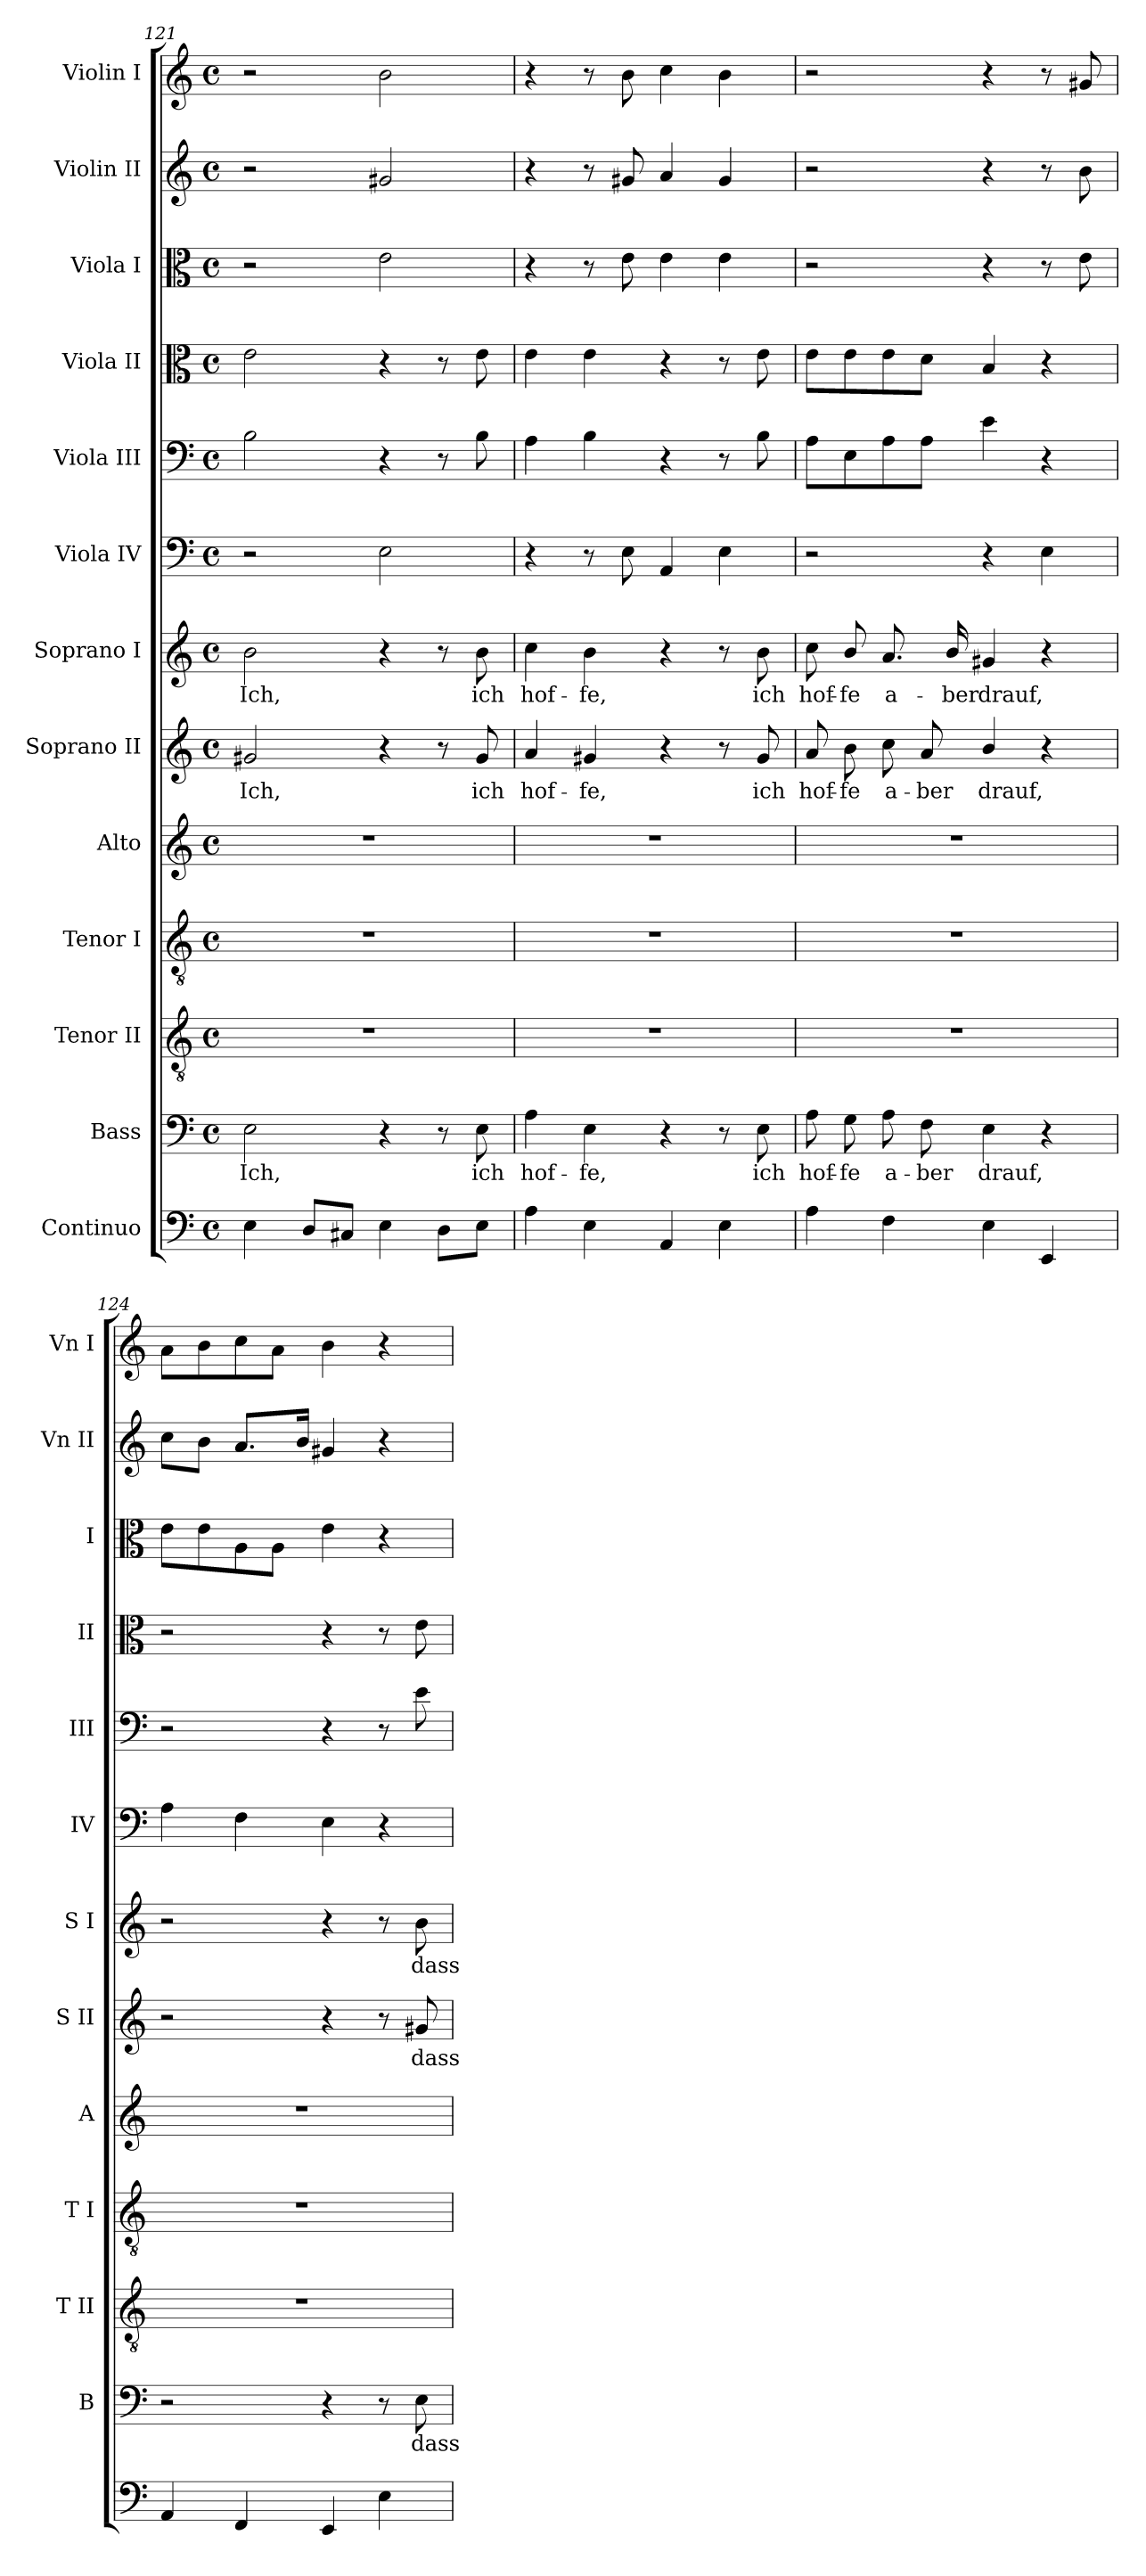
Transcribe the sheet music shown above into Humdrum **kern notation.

**kern	**kern	**text	**kern	**kern	**kern	**kern	**text	**kern	**text	**kern	**kern	**kern	**kern	**kern	**kern
*part13	*part12	*part12	*part11	*part10	*part9	*part8	*part8	*part7	*part7	*part6	*part5	*part4	*part3	*part2	*part1
*staff13	*staff12	*staff12	*staff11	*staff10	*staff9	*staff8	*staff8	*staff7	*staff7	*staff6	*staff5	*staff4	*staff3	*staff2	*staff1
*I"Continuo	*I"Bass	*	*I"Tenor II	*I"Tenor I	*I"Alto	*I"Soprano II	*	*I"Soprano I	*	*I"Viola IV	*I"Viola III	*I"Viola II	*I"Viola I	*I"Violin II	*I"Violin I
*	*I'B	*	*I'T II	*I'T I	*I'A	*I'S II	*	*I'S I	*	*I'IV	*I'III	*I'II	*I'I	*I'Vn II	*I'Vn I
!!LO:LB:g=z
*clefF4	*clefF4	*	*clefGv2	*clefGv2	*clefG2	*clefG2	*	*clefG2	*	*clefF4	*clefF4	*clefC3	*clefC3	*clefG2	*clefG2
*k[]	*k[]	*	*k[]	*k[]	*k[]	*k[]	*	*k[]	*	*k[]	*k[]	*k[]	*k[]	*k[]	*k[]
*C:	*C:	*	*C:	*C:	*C:	*C:	*	*C:	*	*C:	*C:	*C:	*C:	*C:	*C:
*M4/4	*M4/4	*	*M4/4	*M4/4	*M4/4	*M4/4	*	*M4/4	*	*M4/4	*M4/4	*M4/4	*M4/4	*M4/4	*M4/4
*met(c)	*met(c)	*	*met(c)	*met(c)	*met(c)	*met(c)	*	*met(c)	*	*met(c)	*met(c)	*met(c)	*met(c)	*met(c)	*met(c)
=121	=121	=121	=121	=121	=121	=121	=121	=121	=121	=121	=121	=121	=121	=121	=121
!	!	!LO:LY:b	!	!	!	!	!LO:LY:b	!	!LO:LY:b	!	!	!	!	!	!
4E	2E	Ich,	1r	1r	1r	2g#X	Ich,	2b	Ich,	2r	2B	2e	2r	2r	2r
8DL	.	.	.	.	.	.	.	.	.	.	.	.	.	.	.
8C#XJ	.	.	.	.	.	.	.	.	.	.	.	.	.	.	.
4E	4r	.	.	.	.	4r	.	4r	.	2E	4r	4r	2e	2g#X	2b
8DL	8r	.	.	.	.	8r	.	8r	.	.	8r	8r	.	.	.
!	!	!LO:LY:b	!	!	!	!	!LO:LY:b	!	!LO:LY:b	!	!	!	!	!	!
8EJ	8E	ich	.	.	.	8g#	ich	8b	ich	.	8B	8e	.	.	.
=122	=122	=122	=122	=122	=122	=122	=122	=122	=122	=122	=122	=122	=122	=122	=122
!	!	!LO:LY:b	!	!	!	!	!LO:LY:b	!	!LO:LY:b	!	!	!	!	!	!
4A	4A	hof-	1r	1r	1r	4a	hof-	4cc	hof-	4r	4A	4e	4r	4r	4r
!	!	!LO:LY:b	!	!	!	!	!LO:LY:b	!	!LO:LY:b	!	!	!	!	!	!
4E	4E	-fe,	.	.	.	4g#X	-fe,	4b	-fe,	8r	4B	4e	8r	8r	8r
.	.	.	.	.	.	.	.	.	.	8E	.	.	8e	8g#X	8b
4AA	4r	.	.	.	.	4r	.	4r	.	4AA	4r	4r	4e	4a	4cc
4E	8r	.	.	.	.	8r	.	8r	.	4E	8r	8r	4e	4g#	4b
!	!	!LO:LY:b	!	!	!	!	!LO:LY:b	!	!LO:LY:b	!	!	!	!	!	!
.	8E	ich	.	.	.	8g#	ich	8b	ich	.	8B	8e	.	.	.
=123	=123	=123	=123	=123	=123	=123	=123	=123	=123	=123	=123	=123	=123	=123	=123
!	!	!LO:LY:b	!	!	!	!	!LO:LY:b	!	!LO:LY:b	!	!	!	!	!	!
4A	8A	hof-	1r	1r	1r	8a	hof-	8cc	hof-	2r	8AL	8eL	2r	2r	2r
!	!	!LO:LY:b	!	!	!	!	!LO:LY:b	!	!LO:LY:b	!	!	!	!	!	!
.	8G	-fe	.	.	.	8b	-fe	8b/	-fe	.	8E	8e	.	.	.
!	!	!LO:LY:b	!	!	!	!	!LO:LY:b	!	!LO:LY:b	!	!	!	!	!	!
4F	8A	a-	.	.	.	8cc	a-	8.a	a-	.	8A	8e	.	.	.
!	!	!LO:LY:b	!	!	!	!	!LO:LY:b	!	!	!	!	!	!	!	!
.	8F	-ber	.	.	.	8a	-ber	.	.	.	8AJ	8dJ	.	.	.
!	!	!	!	!	!	!	!	!	!LO:LY:b	!	!	!	!	!	!
.	.	.	.	.	.	.	.	16b/	-ber	.	.	.	.	.	.
!	!	!LO:LY:b	!	!	!	!	!LO:LY:b	!	!LO:LY:b	!	!	!	!	!	!
4E	4E	drauf,	.	.	.	4b/	drauf,	4g#X	drauf,	4r	4e	4B	4r	4r	4r
4EE	4r	.	.	.	.	4r	.	4r	.	4E	4r	4r	8r	8r	8r
.	.	.	.	.	.	.	.	.	.	.	.	.	8e	8b	8g#X
=124	=124	=124	=124	=124	=124	=124	=124	=124	=124	=124	=124	=124	=124	=124	=124
4AA	2r	.	1r	1r	1r	2r	.	2r	.	4A	2r	2r	8eL	8ccL	8aL
.	.	.	.	.	.	.	.	.	.	.	.	.	8e	8bJ	8b
4FF	.	.	.	.	.	.	.	.	.	4F	.	.	8A	8.aL	8cc
.	.	.	.	.	.	.	.	.	.	.	.	.	8AJ	.	8aJ
.	.	.	.	.	.	.	.	.	.	.	.	.	.	16bJ	.
4EE	4r	.	.	.	.	4r	.	4r	.	4E	4r	4r	4e	4g#X	4b
4E	8r	.	.	.	.	8r	.	8r	.	4r	8r	8r	4r	4r	4r
!	!	!LO:LY:b	!	!	!	!	!LO:LY:b	!	!LO:LY:b	!	!	!	!	!	!
.	8E	dass	.	.	.	8g#X	dass	8b	dass	.	8e	8e	.	.	.
=	=	=	=	=	=	=	=	=	=	=	=	=	=	=	=
*-	*-	*-	*-	*-	*-	*-	*-	*-	*-	*-	*-	*-	*-	*-	*-
